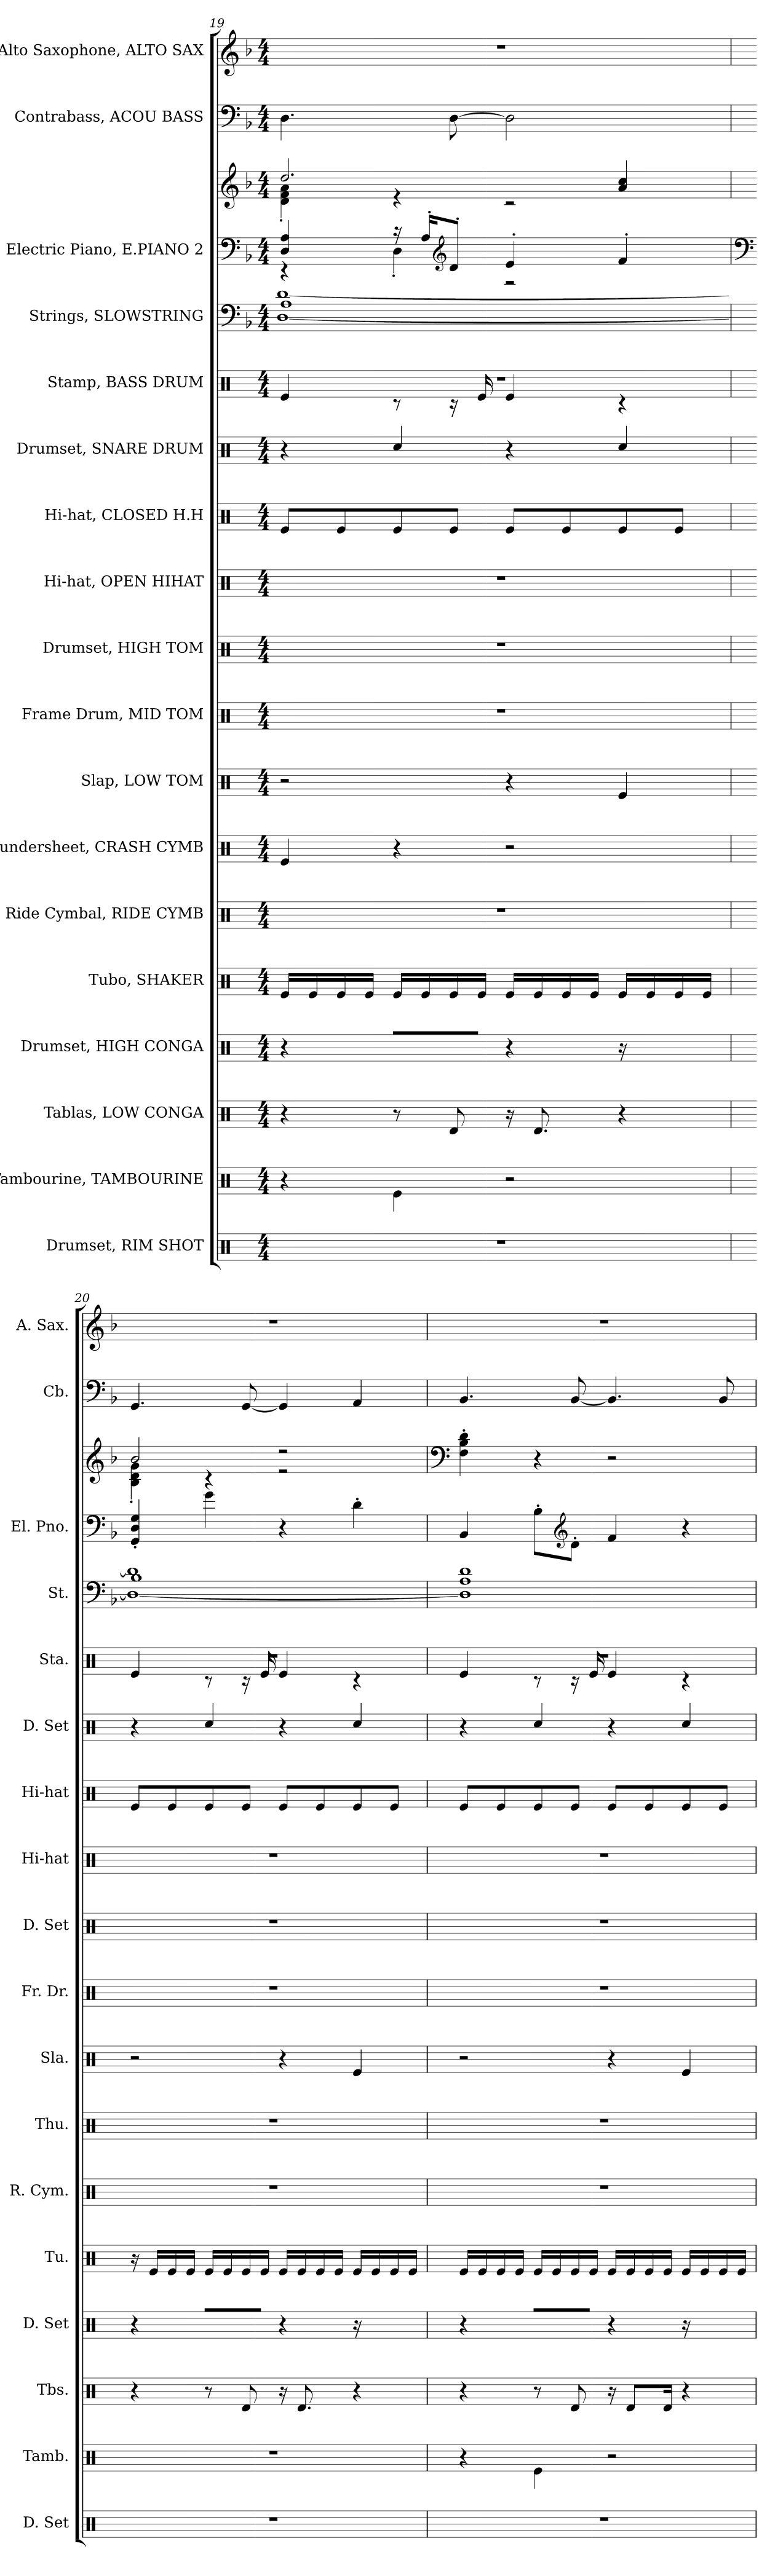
**kern	**kern	**kern	**kern	**kern	**kern	**kern	**kern	**kern	**kern	**kern	**kern	**kern	**kern	**kern	**kern	**kern	**kern	**kern
*part18	*part17	*part16	*part15	*part14	*part13	*part12	*part11	*part10	*part9	*part8	*part7	*part6	*part5	*part4	*part3	*part3	*part2	*part1
*staff19	*staff18	*staff17	*staff16	*staff15	*staff14	*staff13	*staff12	*staff11	*staff10	*staff9	*staff8	*staff7	*staff6	*staff5	*staff4	*staff3	*staff2	*staff1
*I"Drumset, RIM SHOT	*I"Tambourine, TAMBOURINE	*I"Tablas, LOW CONGA	*I"Drumset, HIGH CONGA	*I"Tubo, SHAKER	*I"Ride Cymbal, RIDE CYMB	*I"Thundersheet, CRASH CYMB	*I"Slap, LOW TOM	*I"Frame Drum, MID TOM	*I"Drumset, HIGH TOM	*I"Hi-hat, OPEN HIHAT	*I"Hi-hat, CLOSED H.H	*I"Drumset, SNARE DRUM	*I"Stamp, BASS DRUM	*I"Strings, SLOWSTRING	*I"Electric Piano, E.PIANO 2	*	*I"Contrabass, ACOU BASS	*I"Alto Saxophone, ALTO SAX
*I'D. Set	*I'Tamb.	*I'Tbs.	*I'D. Set	*I'Tu.	*I'R. Cym.	*I'Thu.	*I'Sla.	*I'Fr. Dr.	*I'D. Set	*I'Hi-hat	*I'Hi-hat	*I'D. Set	*I'Sta.	*I'St.	*I'El. Pno.	*	*I'Cb.	*I'A. Sax.
!!LO:PB:g=z
*clefX	*clefX	*clefX	*clefX	*clefX	*clefX	*clefX	*clefX	*clefX	*clefX	*clefX	*clefX	*clefX	*clefX	*clefF4	*clefF4	*clefG2	*clefF4	*clefG2
*	*	*	*	*	*	*	*	*	*	*	*	*	*	*	*	*	*ITrd7c12	*ITrd5c9
*k[]	*k[]	*k[]	*k[]	*k[]	*k[]	*k[]	*k[]	*k[]	*k[]	*k[]	*k[]	*k[]	*k[]	*k[b-]	*k[b-]	*k[b-]	*k[b-]	*k[b-e-a-d-]
*M4/4	*M4/4	*M4/4	*M4/4	*M4/4	*M4/4	*M4/4	*M4/4	*M4/4	*M4/4	*M4/4	*M4/4	*M4/4	*M4/4	*M4/4	*M4/4	*M4/4	*M4/4	*M4/4
=19	=19	=19	=19	=19	=19	=19	=19	=19	=19	=19	=19	=19	=19	=19	=19	=19	=19	=19
*	*	*	*	*	*	*	*	*	*	*	*	*	*^	*^	*^	*^	*	*
1r	4r	4r	4r	16Re/LL	1r	4Re/	2r	1r	1r	1r	8Re/L	4r	1r	4Re/	1A	[1D [1d	4D/ 4A/	4r	2.dd/	4d\' 4f\' 4a\'	4.DD\	1r
.	.	.	.	16Re/	.	.	.	.	.	.	.	.	.	.	.	.	.	.	.	.	.	.
.	.	.	.	16Re/	.	.	.	.	.	.	8Re/	.	.	.	.	.	.	.	.	.	.	.
.	.	.	.	16Re/JJ	.	.	.	.	.	.	.	.	.	.	.	.	.	.	.	.	.	.
.	4Re\	8r	8.R/L	16Re/LL	.	4r	.	.	.	.	8Re/	4Rcc/	.	8r	.	.	16r	4D'\	.	4r	.	.
.	.	.	.	16Re/	.	.	.	.	.	.	.	.	.	.	.	.	16A'/KL	.	.	.	.	.
*	*	*	*	*	*	*	*	*	*	*	*	*	*	*	*	*	*clefG2	*	*	*	*	*
.	.	8Rd/	.	16Re/	.	.	.	.	.	.	8Re/J	.	.	16r	.	.	8d'/J	.	.	.	[8DD\	.
.	.	.	16R/Jk	16Re/JJ	.	.	.	.	.	.	.	.	.	16Re/	.	.	.	.	.	.	.	.
.	2r	16r	4r	16Re/LL	.	2r	4r	.	.	.	8Re/L	4r	.	4Re/	.	.	4e'/	2r	.	2r	2DD\]	.
.	.	8.Rd/	.	16Re/	.	.	.	.	.	.	.	.	.	.	.	.	.	.	.	.	.	.
.	.	.	.	16Re/	.	.	.	.	.	.	8Re/	.	.	.	.	.	.	.	.	.	.	.
.	.	.	.	16Re/JJ	.	.	.	.	.	.	.	.	.	.	.	.	.	.	.	.	.	.
.	.	4r	16r	16Re/LL	.	.	4Re/	.	.	.	8Re/	4Rcc/	.	4r	.	.	4f'/	.	4a/ 4cc/	.	.	.
.	.	.	8.R/	16Re/	.	.	.	.	.	.	.	.	.	.	.	.	.	.	.	.	.	.
.	.	.	.	16Re/	.	.	.	.	.	.	8Re/J	.	.	.	.	.	.	.	.	.	.	.
.	.	.	.	16Re/JJ	.	.	.	.	.	.	.	.	.	.	.	.	.	.	.	.	.	.
*	*	*	*	*	*	*	*	*	*	*	*	*	*	*	*	*	*v	*v	*	*	*	*
=20	=20	=20	=20	=20	=20	=20	=20	=20	=20	=20	=20	=20	=20	=20	=20	=20	=20	=20	=20	=20	=20
*	*	*	*	*	*	*	*	*	*	*	*	*	*	*	*	*	*clefF4	*	*	*	*
1r	1r	4r	4r	16r	1r	1r	2r	1r	1r	1r	8Re/L	4r	1r	4Re/	1B-	1D_ 1d]	4GG/' 4D/' 4G/'	2b-/	4B-\' 4d\' 4g\'	4.GGG/	1r
.	.	.	.	16Re/LL	.	.	.	.	.	.	.	.	.	.	.	.	.	.	.	.	.
.	.	.	.	16Re/	.	.	.	.	.	.	8Re/	.	.	.	.	.	.	.	.	.	.
.	.	.	.	16Re/JJ	.	.	.	.	.	.	.	.	.	.	.	.	.	.	.	.	.
.	.	8r	8.R/L	16Re/LL	.	.	.	.	.	.	8Re/	4Rcc/	.	8r	.	.	4g\	.	4r	.	.
.	.	.	.	16Re/	.	.	.	.	.	.	.	.	.	.	.	.	.	.	.	.	.
.	.	8Rd/	.	16Re/	.	.	.	.	.	.	8Re/J	.	.	16r	.	.	.	.	.	[8GGG/	.
.	.	.	16R/Jk	16Re/JJ	.	.	.	.	.	.	.	.	.	16Re/	.	.	.	.	.	.	.
.	.	16r	4r	16Re/LL	.	.	4r	.	.	.	8Re/L	4r	.	4Re/	.	.	4r	2r	2r	4GGG/]	.
.	.	8.Rd/	.	16Re/	.	.	.	.	.	.	.	.	.	.	.	.	.	.	.	.	.
.	.	.	.	16Re/	.	.	.	.	.	.	8Re/	.	.	.	.	.	.	.	.	.	.
.	.	.	.	16Re/JJ	.	.	.	.	.	.	.	.	.	.	.	.	.	.	.	.	.
.	.	4r	16r	16Re/LL	.	.	4Re/	.	.	.	8Re/	4Rcc/	.	4r	.	.	4d'\	.	.	4AAA/	.
.	.	.	8.R/	16Re/	.	.	.	.	.	.	.	.	.	.	.	.	.	.	.	.	.
.	.	.	.	16Re/	.	.	.	.	.	.	8Re/J	.	.	.	.	.	.	.	.	.	.
.	.	.	.	16Re/JJ	.	.	.	.	.	.	.	.	.	.	.	.	.	.	.	.	.
*	*	*	*	*	*	*	*	*	*	*	*	*	*	*	*	*	*	*v	*v	*	*
!!LO:PB:g=z
=21	=21	=21	=21	=21	=21	=21	=21	=21	=21	=21	=21	=21	=21	=21	=21	=21	=21	=21	=21	=21
*	*	*	*	*	*	*	*	*	*	*	*	*	*	*	*	*	*	*clefF4	*	*
1r	4r	4r	4r	16Re/LL	1r	1r	2r	1r	1r	1r	8Re/L	4r	1r	4Re/	1A 1d	1D]	4BB-/	4F\' 4B-\' 4d\'	4.BBB-/	1r
.	.	.	.	16Re/	.	.	.	.	.	.	.	.	.	.	.	.	.	.	.	.
.	.	.	.	16Re/	.	.	.	.	.	.	8Re/	.	.	.	.	.	.	.	.	.
.	.	.	.	16Re/JJ	.	.	.	.	.	.	.	.	.	.	.	.	.	.	.	.
.	4Re\	8r	8.R/L	16Re/LL	.	.	.	.	.	.	8Re/	4Rcc/	.	8r	.	.	8B-'\L	4r	.	.
.	.	.	.	16Re/	.	.	.	.	.	.	.	.	.	.	.	.	.	.	.	.
*	*	*	*	*	*	*	*	*	*	*	*	*	*	*	*	*	*clefG2	*	*	*
.	.	8Rd/	.	16Re/	.	.	.	.	.	.	8Re/J	.	.	16r	.	.	8d'\J	.	[8BBB-/	.
.	.	.	16R/Jk	16Re/JJ	.	.	.	.	.	.	.	.	.	16Re/	.	.	.	.	.	.
.	2r	16r	4r	16Re/LL	.	.	4r	.	.	.	8Re/L	4r	.	4Re/	.	.	4f/	2r	4.BBB-/]	.
.	.	8Rd/L	.	16Re/	.	.	.	.	.	.	.	.	.	.	.	.	.	.	.	.
.	.	.	.	16Re/	.	.	.	.	.	.	8Re/	.	.	.	.	.	.	.	.	.
.	.	16Rd/Jk	.	16Re/JJ	.	.	.	.	.	.	.	.	.	.	.	.	.	.	.	.
.	.	4r	16r	16Re/LL	.	.	4Re/	.	.	.	8Re/	4Rcc/	.	4r	.	.	4r	.	.	.
.	.	.	8.R/	16Re/	.	.	.	.	.	.	.	.	.	.	.	.	.	.	.	.
.	.	.	.	16Re/	.	.	.	.	.	.	8Re/J	.	.	.	.	.	.	.	8BBB-/	.
.	.	.	.	16Re/JJ	.	.	.	.	.	.	.	.	.	.	.	.	.	.	.	.
*	*	*	*	*	*	*	*	*	*	*	*	*	*v	*v	*	*	*	*	*	*
*	*	*	*	*	*	*	*	*	*	*	*	*	*	*v	*v	*	*	*	*
=	=	=	=	=	=	=	=	=	=	=	=	=	=	=	=	=	=	=
*-	*-	*-	*-	*-	*-	*-	*-	*-	*-	*-	*-	*-	*-	*-	*-	*-	*-	*-
